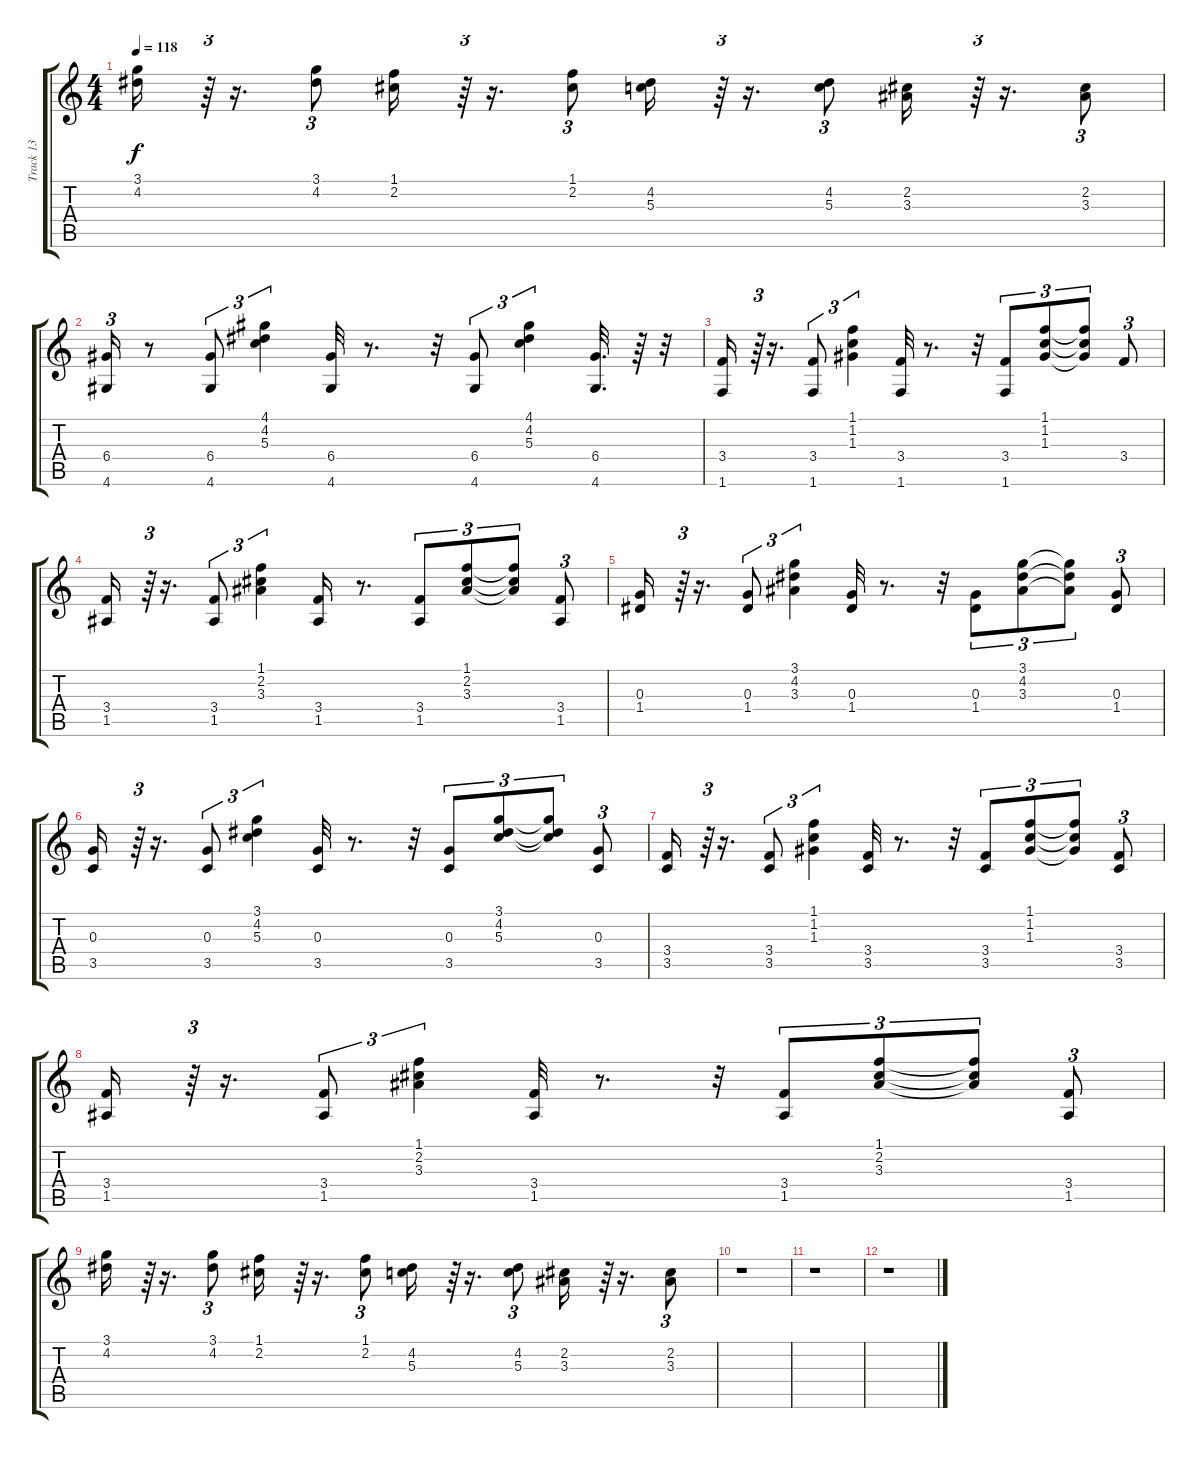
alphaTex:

\track ("Track 13" "Track 13") {instrument acousticguitarnylon}
\staff {score tabs}
\tuning (E4 B3 G3 D3 A2 E2) {hide}
\ts (4 4)
\tempo 118
\clef g2
\ks c
(3.1 4.2).16{dy f} r.64{tu (3 2)} r.16{d} (3.1 4.2).8{tu (3 2)} (1.1 2.2).16 r.64{tu (3 2)} r.16{d} (1.1 2.2).8{tu (3 2)} (4.2 5.3).16 r.64{tu (3 2)} r.16{d} (4.2 5.3).8{tu (3 2)} (2.2 3.3).16 r.64{tu (3 2)} r.16{d} (2.2 3.3).8{tu (3 2)} |
(6.4 4.6).16{tu (3 2)} r.8 (6.4 4.6).8{tu (3 2)} (4.1 4.2 5.3).4{tu (3 2)} (6.4 4.6).32 r.8{d} r.32 (6.4 4.6).8{tu (3 2)} (4.1 4.2 5.3).4{tu (3 2)} (6.4 4.6).32{d} r.64 r.32 |
(3.4 1.6).16 r.64{tu (3 2)} r.16{d} (3.4 1.6).8{tu (3 2)} (1.1 1.2 1.3).4{tu (3 2)} (3.4 1.6).32 r.8{d} r.32 (3.4 1.6).8{tu (3 2)} (1.1 1.2 1.3).8{tu (3 2)} (1.1{t} 1.2{t} 1.3{t}).8{tu (3 2)} 3.4.8{tu (3 2)} |
(3.4 1.5).16 r.64{tu (3 2)} r.16{d} (3.4 1.5).8{tu (3 2)} (1.1 2.2 3.3).4{tu (3 2)} (3.4 1.5).16 r.8{d} (3.4 1.5).8{tu (3 2)} (1.1 2.2 3.3).8{tu (3 2)} (1.1{t} 2.2{t} 3.3{t}).8{tu (3 2)} (3.4 1.5).8{tu (3 2)} |
(0.3 1.4).16 r.64{tu (3 2)} r.16{d} (0.3 1.4).8{tu (3 2)} (3.1 4.2 3.3).4{tu (3 2)} (0.3 1.4).32 r.8{d} r.32 (0.3 1.4).8{tu (3 2)} (3.1 4.2 3.3).8{tu (3 2)} (3.1{t} 4.2{t} 3.3{t}).8{tu (3 2)} (0.3 1.4).8{tu (3 2)} |
(0.3 3.5).16 r.64{tu (3 2)} r.16{d} (0.3 3.5).8{tu (3 2)} (3.1 4.2 5.3).4{tu (3 2)} (0.3 3.5).32 r.8{d} r.32 (0.3 3.5).8{tu (3 2)} (3.1 4.2 5.3).8{tu (3 2)} (3.1{t} 4.2{t} 5.3{t}).8{tu (3 2)} (0.3 3.5).8{tu (3 2)} |
(3.4 3.5).16 r.64{tu (3 2)} r.16{d} (3.4 3.5).8{tu (3 2)} (1.1 1.2 1.3).4{tu (3 2)} (3.4 3.5).32 r.8{d} r.32 (3.4 3.5).8{tu (3 2)} (1.1 1.2 1.3).8{tu (3 2)} (1.1{t} 1.2{t} 1.3{t}).8{tu (3 2)} (3.4 3.5).8{tu (3 2)} |
(3.4 1.5).16 r.64{tu (3 2)} r.16{d} (3.4 1.5).8{tu (3 2)} (1.1 2.2 3.3).4{tu (3 2)} (3.4 1.5).32 r.8{d} r.32 (3.4 1.5).8{tu (3 2)} (1.1 2.2 3.3).8{tu (3 2)} (1.1{t} 2.2{t} 3.3{t}).8{tu (3 2)} (3.4 1.5).8{tu (3 2)} |
(3.1 4.2).16 r.64{tu (3 2)} r.16{d} (3.1 4.2).8{tu (3 2)} (1.1 2.2).16 r.64{tu (3 2)} r.16{d} (1.1 2.2).8{tu (3 2)} (4.2 5.3).16 r.64{tu (3 2)} r.16{d} (4.2 5.3).8{tu (3 2)} (2.2 3.3).16 r.64{tu (3 2)} r.16{d} (2.2 3.3).8{tu (3 2)} |
r.1 |
r.1 |
r.1
